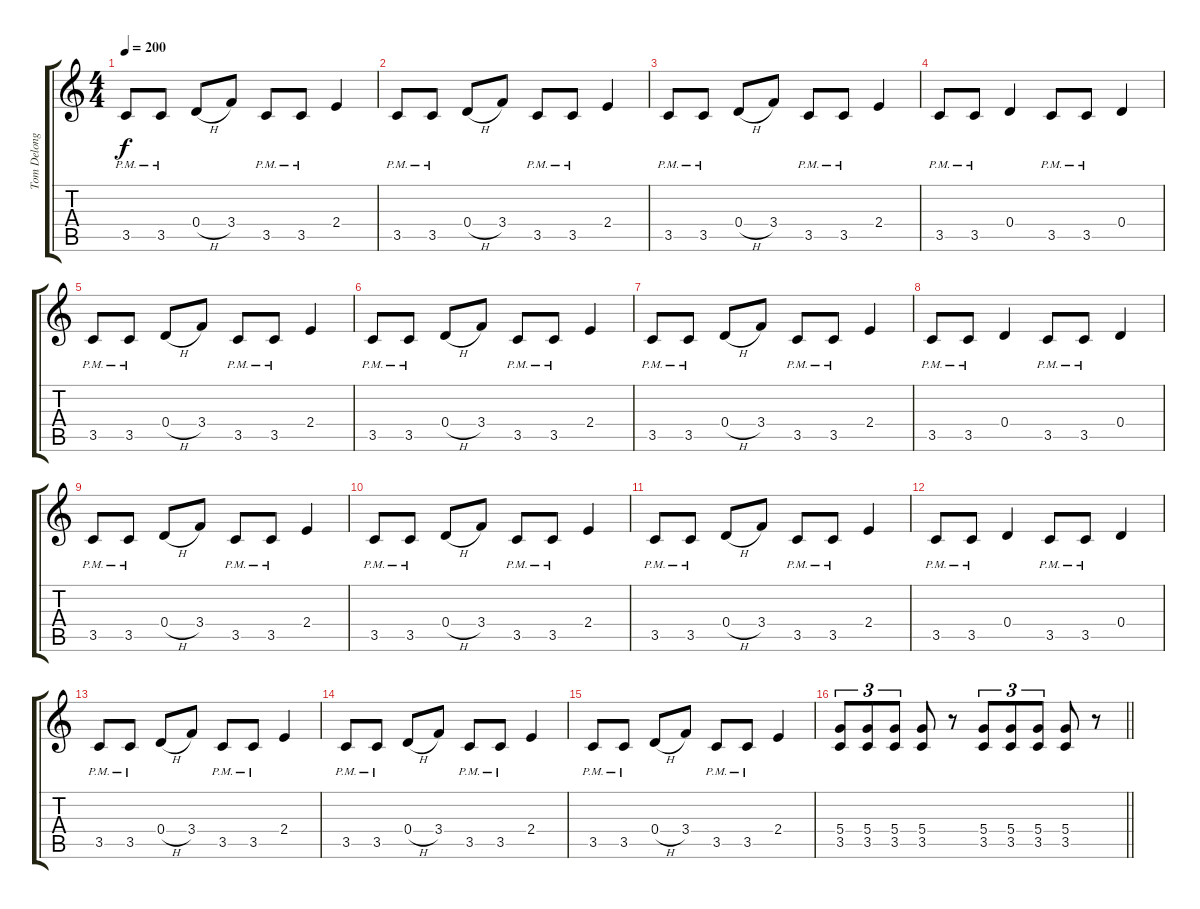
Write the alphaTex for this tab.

\track ("Tom Delonge (Distortion)" "Tom Delong") {instrument overdrivenguitar}
\staff {score tabs}
\tuning (E4 B3 G3 D3 A2 E2) {hide}
\ts (4 4)
\tempo 200
\clef g2
\ks c
3.5{pm}.8{dy f} 3.5{pm}.8 0.4{h}.8 3.4.8 3.5{pm}.8 3.5{pm}.8 2.4.4 |
3.5{pm}.8 3.5{pm}.8 0.4{h}.8 3.4.8 3.5{pm}.8 3.5{pm}.8 2.4.4 |
3.5{pm}.8 3.5{pm}.8 0.4{h}.8 3.4.8 3.5{pm}.8 3.5{pm}.8 2.4.4 |
3.5{pm}.8 3.5{pm}.8 0.4.4 3.5{pm}.8 3.5{pm}.8 0.4.4 |
3.5{pm}.8 3.5{pm}.8 0.4{h}.8 3.4.8 3.5{pm}.8 3.5{pm}.8 2.4.4 |
3.5{pm}.8 3.5{pm}.8 0.4{h}.8 3.4.8 3.5{pm}.8 3.5{pm}.8 2.4.4 |
3.5{pm}.8 3.5{pm}.8 0.4{h}.8 3.4.8 3.5{pm}.8 3.5{pm}.8 2.4.4 |
3.5{pm}.8 3.5{pm}.8 0.4.4 3.5{pm}.8 3.5{pm}.8 0.4.4 |
3.5{pm}.8 3.5{pm}.8 0.4{h}.8 3.4.8 3.5{pm}.8 3.5{pm}.8 2.4.4 |
3.5{pm}.8 3.5{pm}.8 0.4{h}.8 3.4.8 3.5{pm}.8 3.5{pm}.8 2.4.4 |
3.5{pm}.8 3.5{pm}.8 0.4{h}.8 3.4.8 3.5{pm}.8 3.5{pm}.8 2.4.4 |
3.5{pm}.8 3.5{pm}.8 0.4.4 3.5{pm}.8 3.5{pm}.8 0.4.4 |
3.5{pm}.8 3.5{pm}.8 0.4{h}.8 3.4.8 3.5{pm}.8 3.5{pm}.8 2.4.4 |
3.5{pm}.8 3.5{pm}.8 0.4{h}.8 3.4.8 3.5{pm}.8 3.5{pm}.8 2.4.4 |
3.5{pm}.8 3.5{pm}.8 0.4{h}.8 3.4.8 3.5{pm}.8 3.5{pm}.8 2.4.4 |
\barLineRight lightlight
(5.4 3.5).8{tu (3 2)} (5.4 3.5).8{tu (3 2)} (5.4 3.5).8{tu (3 2)} (5.4 3.5).8 r.8 (5.4 3.5).8{tu (3 2)} (5.4 3.5).8{tu (3 2)} (5.4 3.5).8{tu (3 2)} (5.4 3.5).8 r.8
